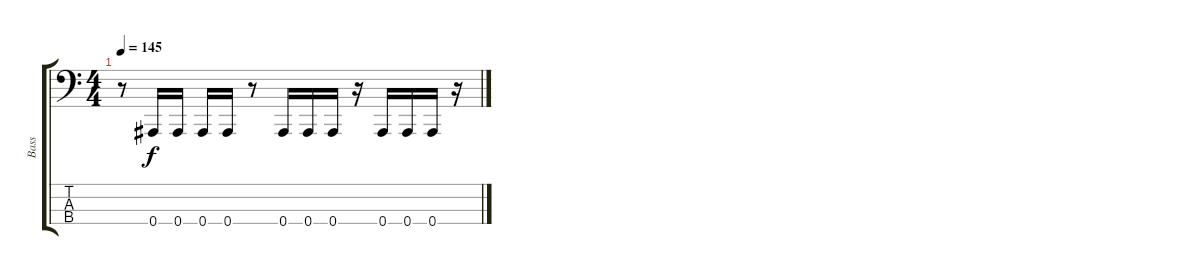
\track ("Bass" "Bass") {instrument electricbassfinger}
\staff {score tabs}
\tuning (Eb2 Bb1 F1 Bb0) {hide}
\ts (4 4)
\tempo 145
\clef f4
\ks c
r.8{dy f} 0.4.16 0.4.16 0.4.16 0.4.16 r.8 0.4.16 0.4.16 0.4.16 r.16 0.4.16 0.4.16 0.4.16 r.16
